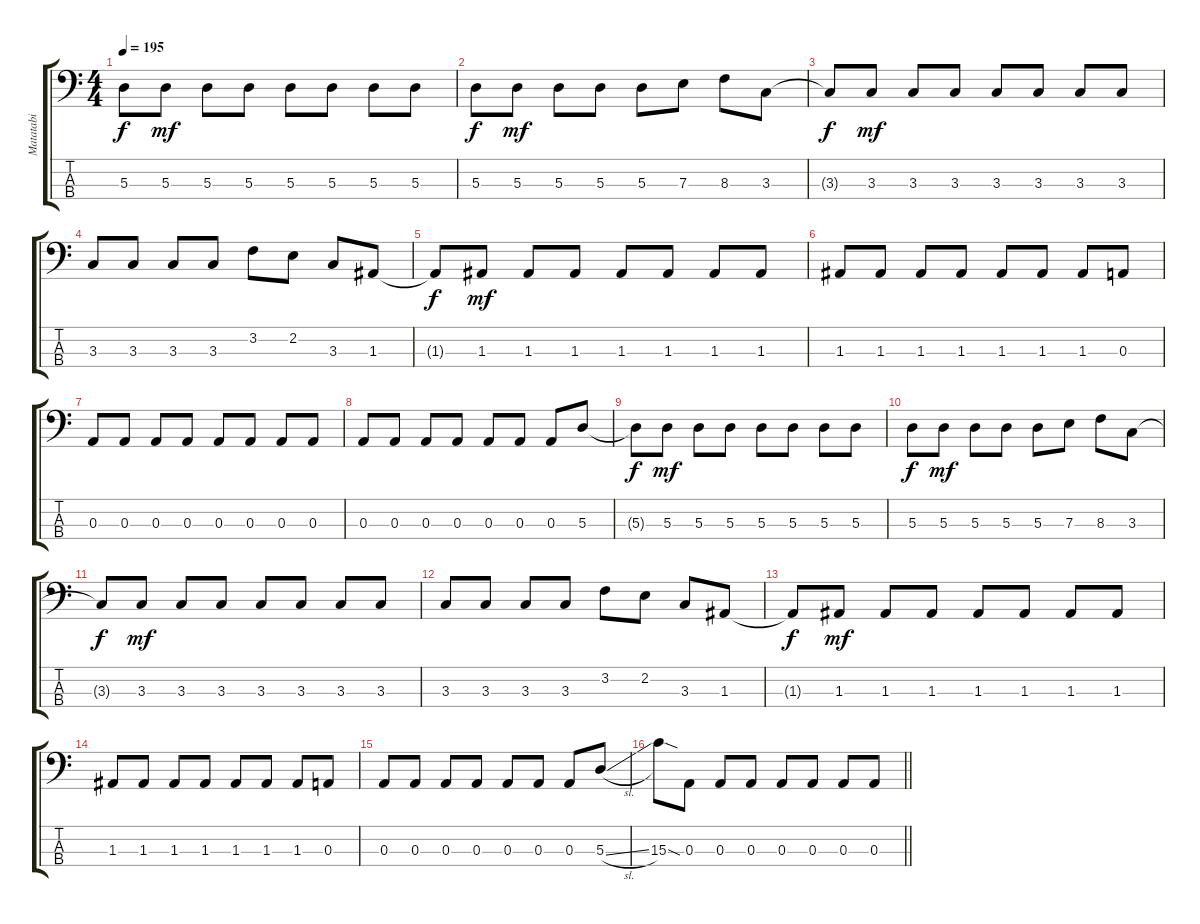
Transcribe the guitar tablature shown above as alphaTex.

\track ("Matatabi" "Matatabi") {instrument electricbassfinger}
\staff {score tabs}
\tuning (G2 D2 A1 E1) {hide}
\ts (4 4)
\tempo 195
\clef f4
\ks c
5.3{t}.8{dy f} 5.3.8{dy mf} 5.3.8 5.3.8 5.3.8 5.3.8 5.3.8 5.3.8 |
5.3.8{dy f} 5.3.8{dy mf} 5.3.8 5.3.8 5.3.8 7.3.8 8.3.8 3.3.8 |
3.3{t}.8{dy f} 3.3.8{dy mf} 3.3.8 3.3.8 3.3.8 3.3.8 3.3.8 3.3.8 |
3.3.8 3.3.8 3.3.8 3.3.8 3.2.8 2.2.8 3.3.8 1.3.8 |
1.3{t}.8{dy f} 1.3.8{dy mf} 1.3.8 1.3.8 1.3.8 1.3.8 1.3.8 1.3.8 |
1.3.8 1.3.8 1.3.8 1.3.8 1.3.8 1.3.8 1.3.8 0.3.8 |
0.3.8 0.3.8 0.3.8 0.3.8 0.3.8 0.3.8 0.3.8 0.3.8 |
0.3.8 0.3.8 0.3.8 0.3.8 0.3.8 0.3.8 0.3.8 5.3.8 |
5.3{t}.8{dy f} 5.3.8{dy mf} 5.3.8 5.3.8 5.3.8 5.3.8 5.3.8 5.3.8 |
5.3.8{dy f} 5.3.8{dy mf} 5.3.8 5.3.8 5.3.8 7.3.8 8.3.8 3.3.8 |
3.3{t}.8{dy f} 3.3.8{dy mf} 3.3.8 3.3.8 3.3.8 3.3.8 3.3.8 3.3.8 |
3.3.8 3.3.8 3.3.8 3.3.8 3.2.8 2.2.8 3.3.8 1.3.8 |
1.3{t}.8{dy f} 1.3.8{dy mf} 1.3.8 1.3.8 1.3.8 1.3.8 1.3.8 1.3.8 |
1.3.8 1.3.8 1.3.8 1.3.8 1.3.8 1.3.8 1.3.8 0.3.8 |
0.3.8 0.3.8 0.3.8 0.3.8 0.3.8 0.3.8 0.3.8 5.3{sl}.8 |
\barLineRight lightlight
15.3{sod}.8 0.3.8 0.3.8 0.3.8 0.3.8 0.3.8 0.3.8 0.3.8
